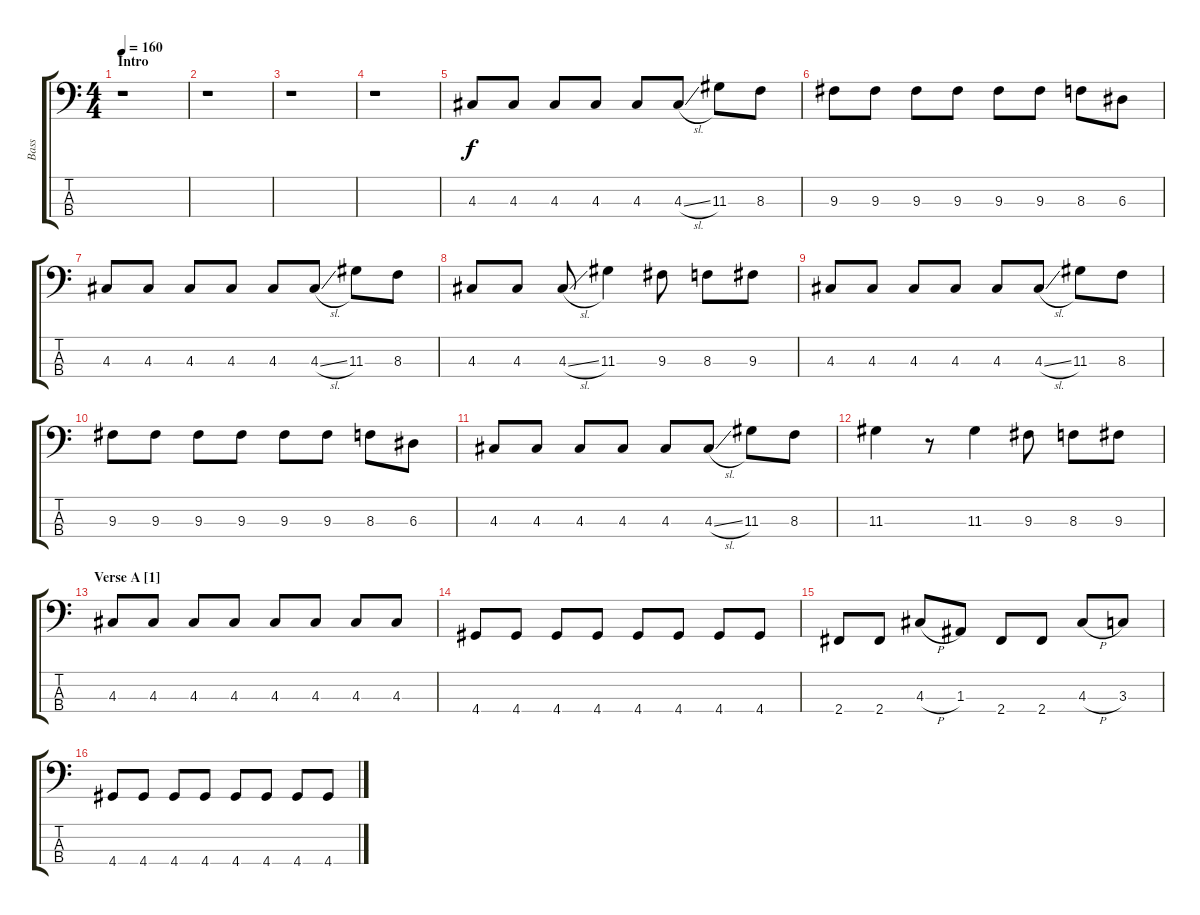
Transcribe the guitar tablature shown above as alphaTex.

\track ("Bass" "Bass") {instrument electricbassfinger}
\staff {score tabs}
\tuning (G2 D2 A1 E1) {hide}
\ts (4 4)
\section ("" "Intro")
\tempo 160
\clef f4
\ks c
r.1{dy f instrument electricbassfinger} |
r.1 |
r.1 |
r.1 |
4.3.8 4.3.8 4.3.8 4.3.8 4.3.8 4.3{sl}.8 11.3.8 8.3.8 |
9.3.8 9.3.8 9.3.8 9.3.8 9.3.8 9.3.8 8.3.8 6.3.8 |
4.3.8 4.3.8 4.3.8 4.3.8 4.3.8 4.3{sl}.8 11.3.8 8.3.8 |
4.3.8 4.3.8 4.3{sl}.8 11.3.4 9.3.8 8.3.8 9.3.8 |
4.3.8 4.3.8 4.3.8 4.3.8 4.3.8 4.3{sl}.8 11.3.8 8.3.8 |
9.3.8 9.3.8 9.3.8 9.3.8 9.3.8 9.3.8 8.3.8 6.3.8 |
4.3.8 4.3.8 4.3.8 4.3.8 4.3.8 4.3{sl}.8 11.3.8 8.3.8 |
11.3.4 r.8 11.3.4 9.3.8 8.3.8 9.3.8 |
\section ("" "Verse A [1]")
4.3.8 4.3.8 4.3.8 4.3.8 4.3.8 4.3.8 4.3.8 4.3.8 |
4.4.8 4.4.8 4.4.8 4.4.8 4.4.8 4.4.8 4.4.8 4.4.8 |
2.4.8 2.4.8 4.3{h}.8 1.3.8 2.4.8 2.4.8 4.3{h}.8 3.3.8 |
4.4.8 4.4.8 4.4.8 4.4.8 4.4.8 4.4.8 4.4.8 4.4.8
